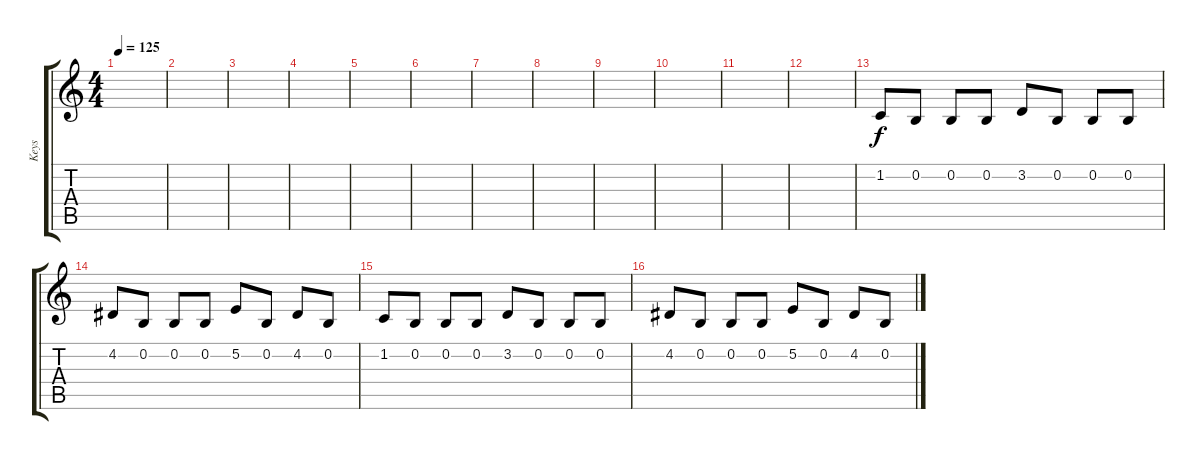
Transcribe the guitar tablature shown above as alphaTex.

\track ("Keys" "Keys") {instrument englishhorn}
\staff {score tabs}
\tuning (E4 B3 G3 D3 A2 E2) {hide}
\ts (4 4)
\tempo 125
\clef g2
\ks c
|
|
|
|
|
|
|
|
|
|
|
|
1.2.8 0.2.8 0.2.8 0.2.8 3.2.8 0.2.8 0.2.8 0.2.8 |
4.2.8 0.2.8 0.2.8 0.2.8 5.2.8 0.2.8 4.2.8 0.2.8 |
1.2.8 0.2.8 0.2.8 0.2.8 3.2.8 0.2.8 0.2.8 0.2.8 |
4.2.8 0.2.8 0.2.8 0.2.8 5.2.8 0.2.8 4.2.8 0.2.8
